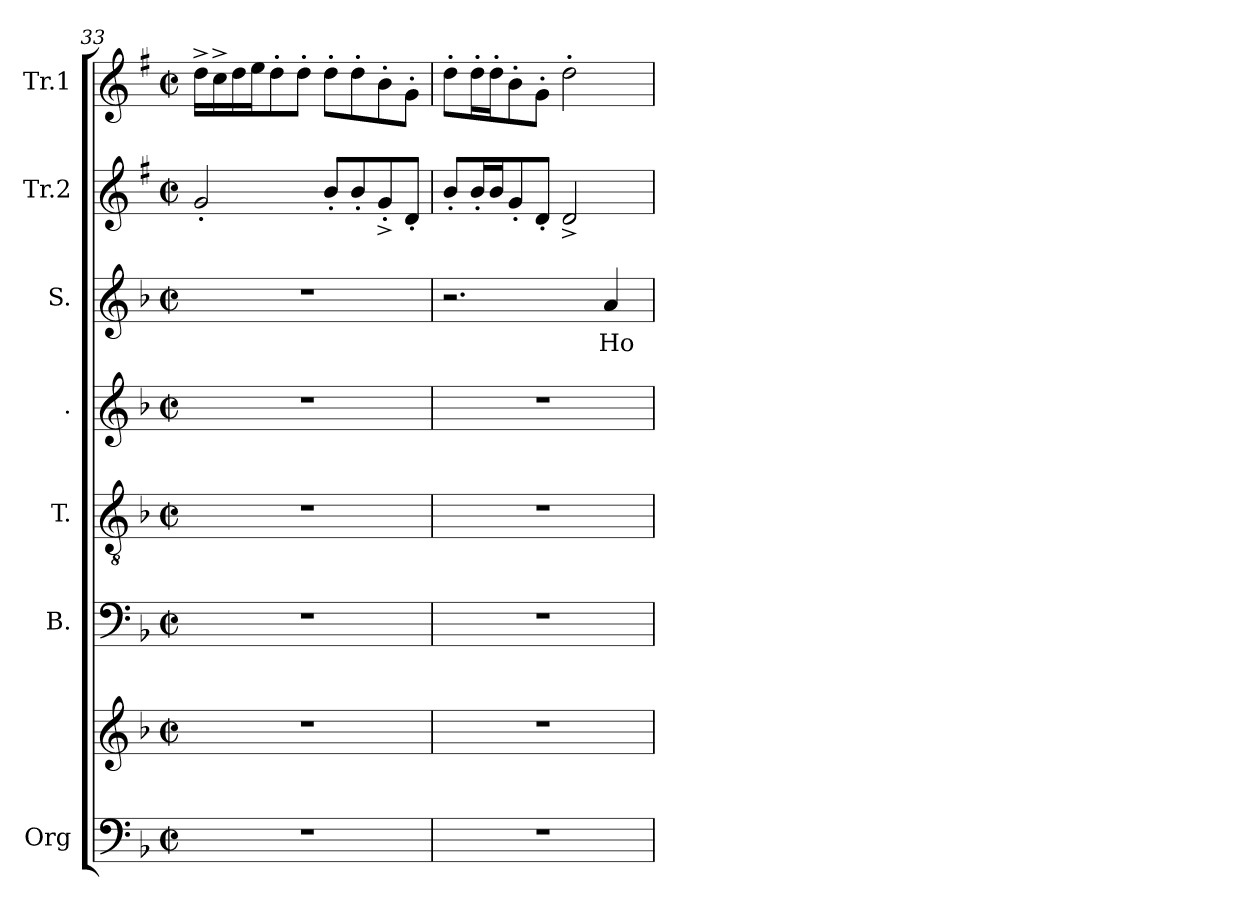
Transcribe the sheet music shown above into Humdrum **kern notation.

**kern	**kern	**kern	**kern	**kern	**kern	**text	**kern	**kern
*part7	*part7	*part6	*part5	*part4	*part3	*part3	*part2	*part1
*staff8	*staff7	*staff6	*staff5	*staff4	*staff3	*staff3	*staff2	*staff1
*I"Org	*	*I"B.	*I"T.	*I".	*I"S.	*	*I"Tr.2	*I"Tr.1
*	*	*I'B.	*I'T.	*	*I'S.	*	*I'Tr.2	*I'Tr.1
*clefF4	*clefG2	*clefF4	*clefGv2	*clefG2	*clefG2	*	*clefG2	*clefG2
*	*	*	*	*	*	*	*ITrd1c2	*ITrd1c2
*k[b-]	*k[b-]	*k[b-]	*k[b-]	*k[b-]	*k[b-]	*	*k[b-]	*k[b-]
*F:	*F:	*F:	*F:	*F:	*F:	*	*F:	*F:
*M2/2	*M2/2	*M2/2	*M2/2	*M2/2	*M2/2	*	*M2/2	*M2/2
*met(c|)	*met(c|)	*met(c|)	*met(c|)	*met(c|)	*met(c|)	*	*met(c|)	*met(c|)
=33	=33	=33	=33	=33	=33	=33	=33	=33
1r	1r	1r	1r	1r	1r	.	2f'</	16cc^>\LL
.	.	.	.	.	.	.	.	16b-^>\
.	.	.	.	.	.	.	.	16cc\
.	.	.	.	.	.	.	.	16dd\J
.	.	.	.	.	.	.	.	8cc'>\
.	.	.	.	.	.	.	.	8cc'>\J
.	.	.	.	.	.	.	8a'</L	8cc'>\L
.	.	.	.	.	.	.	8a'</	8cc'>\
.	.	.	.	.	.	.	8f^<'</	8a'>\
.	.	.	.	.	.	.	8c'</J	8f'>\J
=34	=34	=34	=34	=34	=34	=34	=34	=34
*	*	*	*	*	*^	*	*	*
1r	1r	1r	1r	1r	2.r	2ryy	.	8a'</L	8cc'>\L
.	.	.	.	.	.	.	.	16a'</L	16cc'>\L
.	.	.	.	.	.	.	.	16a/J	16cc'>\J
.	.	.	.	.	.	.	.	8f'</	8a'>\
.	.	.	.	.	.	.	.	8c'</J	8f'>\J
.	.	.	.	.	.	4ryy	.	2c^</	2cc'>\
!	!	!	!	!	!	!	!LO:LY:b	!	!
.	.	.	.	.	4a/	32ryy	Ho-	.	.
.	.	.	.	.	.	8..ryy	.	.	.
*	*	*	*	*	*v	*v	*	*	*
=	=	=	=	=	=	=	=	=
*-	*-	*-	*-	*-	*-	*-	*-	*-
